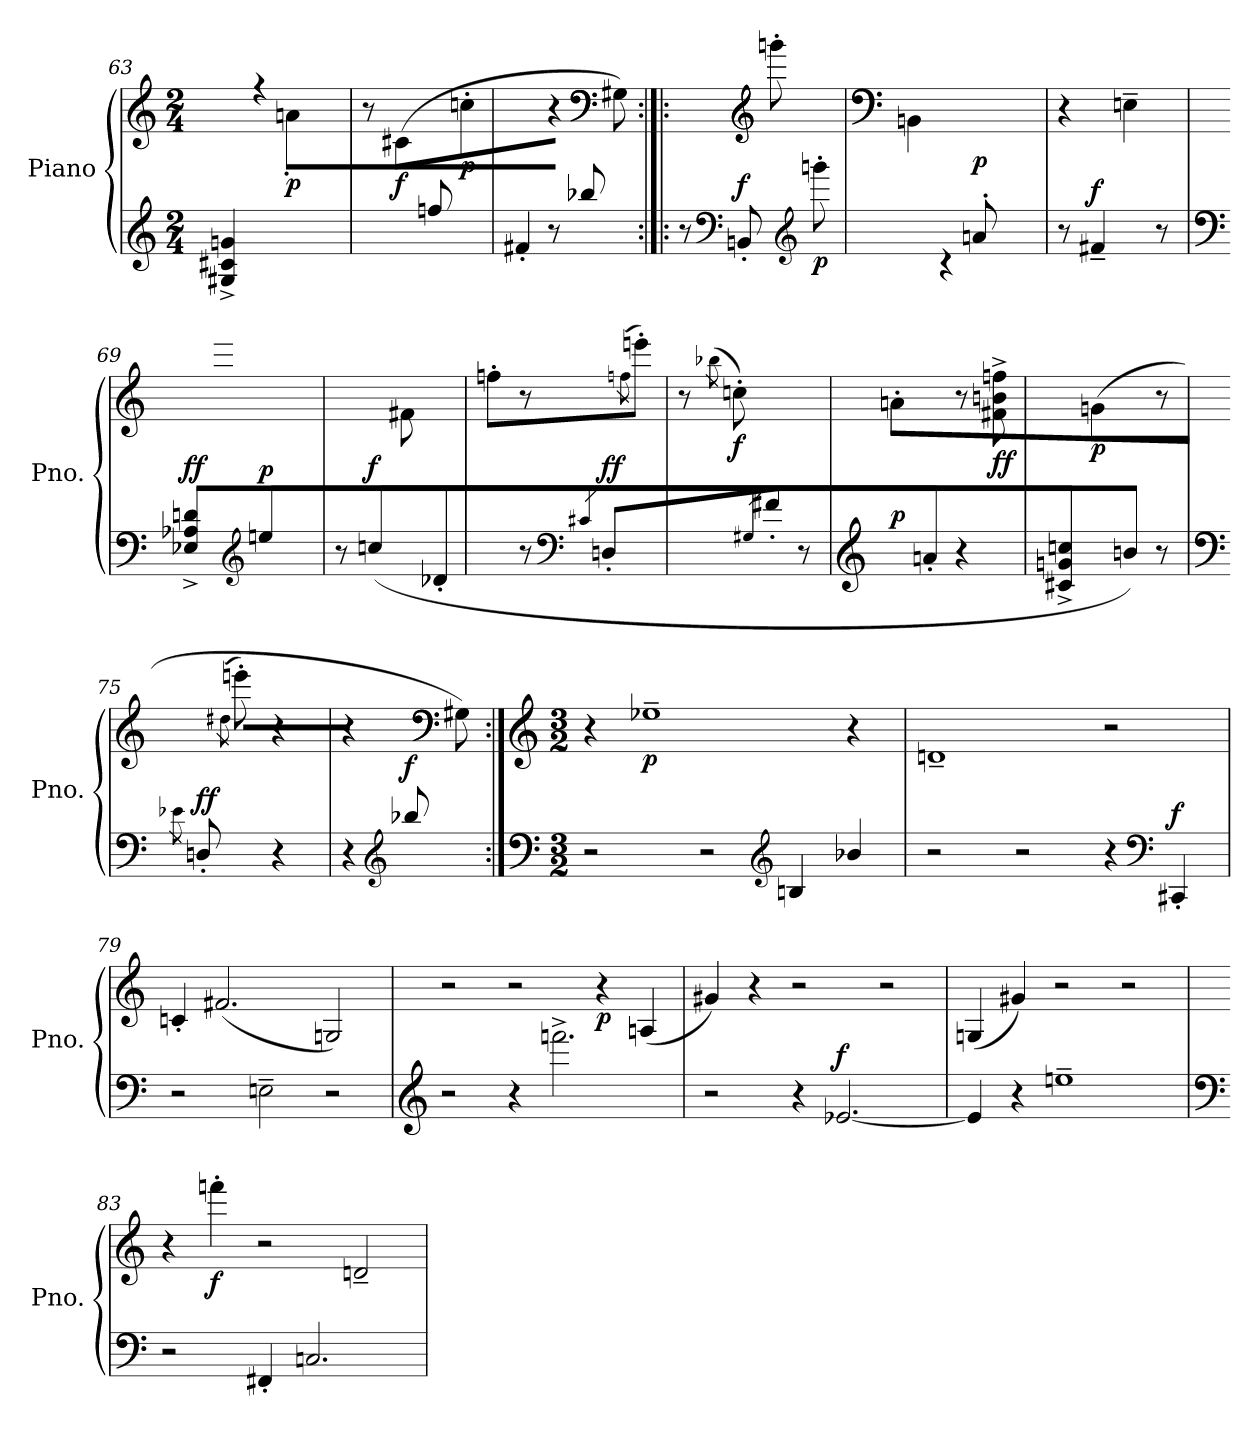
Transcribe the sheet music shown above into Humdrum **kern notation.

**kern	**kern	**dynam
*part1	*part1	*part1
*staff2	*staff1	*staff1/2
*I"Piano	*	*
*I'Pno.	*	*
*clefG2	*clefG2	*
*k[]	*k[]	*
*M2/4	*M2/4	*
=63	=63	=63
*^	*^	*
8G#X/^ 8c#X/^ 8gn/^J	8ryy	8ryy	4ryy	.
4.ryy	8r	4r	.	.
!	!	!	!	!LO:DY:a=2
.	8ryy	.	8an'\L	p
.	8an'/J	8ryy	8ryy	.
*	*	*v	*v	*
!!LO:LB:g=z
=64	=64	=64	=64
4ryy	2ryy	8r	.
!	!	!	!LO:DY:b
.	.	(8c#X\L	f
8ffn/)	.	8ryy	.
!	!	!	!LO:DY:b
8ryy	.	8ccn'\	p
=65	=65	=65	=65
*	*	*^	*
8f#X'/J	8ryy	8ryy	4.ryy	.
8ryy	8r	4r	.	.
4ryy	(8bb-X/L	.	.	.
*	*	*clefF4	*	*
.	8ryy	8ryy	8G#X\J)	.
*v	*v	*	*	*
=66:|!|:	=66:|!|:	=66:|!|:	=66:|!|:
8r	4ryy	4ryy	.
*clefF4	*	*	*
!	!	!	!LO:DY:a=2
8BBn'/L	.	.	f
*	*clefG2	*	*
8ryy	4ryy	8gggn'\J	.
*clefG2	*	*	*
!	!	!	!LO:DY:b=2
8gggn'\L	.	8ryy	p
=67	=67	=67	=67
*	*clefF4	*	*
*^	*	*	*
4ryy	8ryy	8ryy	8BBn\J	.
.	4r	8r	4.ryy	.
!	!	!	!	!LO:DY:b
8an'/L	.	8ryy	.	p
*	*	*clefG2	*	*
8ryy	8ryy	8an'\J	.	.
*v	*v	*	*	*
*	*v	*v	*
=68	=68	=68
8r	4r	.
!	!	!LO:DY:a=2
4f#X~/	.	f
.	4ccn~\	.
8r	.	.
!!LO:LB:g=z
=69	=69	=69
*clefF4	*	*
*	*^	*
!	!	!	!LO:DY:a=2
8E-X/^ 8A-X/^ 8dn/^L	2ryy	8ryy	ff
8ryy	.	8een\^ 8bb-X\^ 8eee-X\^J	.
*clefG2	*	*	*
!	!	!	!LO:DY:a=2
(8een/L	.	8ryy	p
8ryy	.	8dn\J)	.
=70	=70	=70	=70
8r	2ryy	4ryy	.
!	!	!	!LO:DY:a=2
(8ccn/L	.	.	f
8ryy	.	8f#X\)	.
8d-X'/	.	8ryy	.
=71	=71	=71	=71
8ryy	8ryy	8ffn'\J	.
8r	8r	4ryy	.
*clefF4	*	*	*
8qc#X\	.	.	.
!	!	!	!LO:DY:a=2
8Dn'/L	4ryy	.	ff
.	.	(8qffn\	.
8ryy	.	8eeen'\J)	.
*	*v	*v	*
=72	=72	=72
*^	*	*
4ryy	4.ryy	8r	.
.	.	(8qbb-X\	.
!	!	!	!LO:DY:b
.	.	8ccn'\L)	f
8qG#X\	.	.	.
8f#X'/J	.	8ryy	.
8ryy	8r	8ryy	.
*v	*v	*	*
!!LO:LB:g=z
=73	=73	=73
*clefG2	*	*
*^	*^	*
!	!	!	!	!LO:DY:a=2
*v	*v	*	*	*
8ryy	4ryy	8an'\L	p
8an'/J	.	4.ryy	.
4r	8r	.	.
!	!	!	!LO:DY:b
.	8f#X\^ 8bn\^ 8ffn\^L	.	ff
*	*v	*v	*
=74	=74	=74
*^	*	*
8c#X/^ 8gn/^ 8ccn/^J	4.ryy	8ryy	.
!	!	!	!LO:DY:b
8ryy	.	(8gn\L	p
8bn/J)	.	8ryy	.
8ryy	8r	8r	.
*v	*v	*	*
=75	=75	=75
*clefF4	*	*
8qe-X\	.	.
*	*^	*
!	!	!	!LO:DY:a=2
8Dn'/L	4ryy	8ryy	ff
.	.	(8qdd#X\	.
8ryy	.	8eeen'\J)	.
4r	4r	4ryy	.
=76	=76	=76	=76
4r	4r	4.ryy	.
*clefG2	*	*	*
!	!	!	!LO:DY:b
(8bb-X/L	8ryy	.	f
*	*clefF4	*	*
8ryy	8ryy	8G#X\J)	.
*	*v	*v	*
!!LO:PB:g=z
=77:|!	=77:|!	=77:|!
*clefF4	*clefG2	*
*M3/2	*M3/2	*
*	*^	*
!	!LO:TX:a:t=Ruhig fließend	!	!
!	!LO:TX:a:t=ca 80	!	!
*	*v	*v	*
2r	4r	.
!	!	!LO:DY:b
.	1ee-X~	p
2r	.	.
*clefG2	*	*
4Bn/	.	.
4b-X/	4r	.
=78	=78	=78
2r	1dn~	.
2r	.	.
4r	2r	.
*clefF4	*	*
!	!	!LO:DY:a=2
4CC#X'/	.	f
=79	=79	=79
2r	4cn'/	.
.	(2.f#X/	.
2En~\	.	.
2r	2Gn/)	.
!!LO:LB:g=z
=80	=80	=80
*clefG2	*	*
2r	2r	.
4r	2r	.
2.fffn^\	.	.
!	!	!LO:DY:b
.	4r	p
.	(4An/	.
=81	=81	=81
2r	4g#X/)	.
.	4r	.
4r	2r	.
!	!	!LO:DY:a=2
[2.e-X/	.	f
.	2r	.
=82	=82	=82
4e-/]	(4Gn/	.
4r	4g#X/)	.
1een~	2r	.
.	2r	.
!!LO:LB:g=z
=83	=83	=83
*clefF4	*	*
2r	4r	.
!	!	!LO:DY:b
.	4fffn'\	f
4FF#X'/	2r	.
2.Cn/	.	.
.	2dn~/	.
=	=	=
*-	*-	*-
